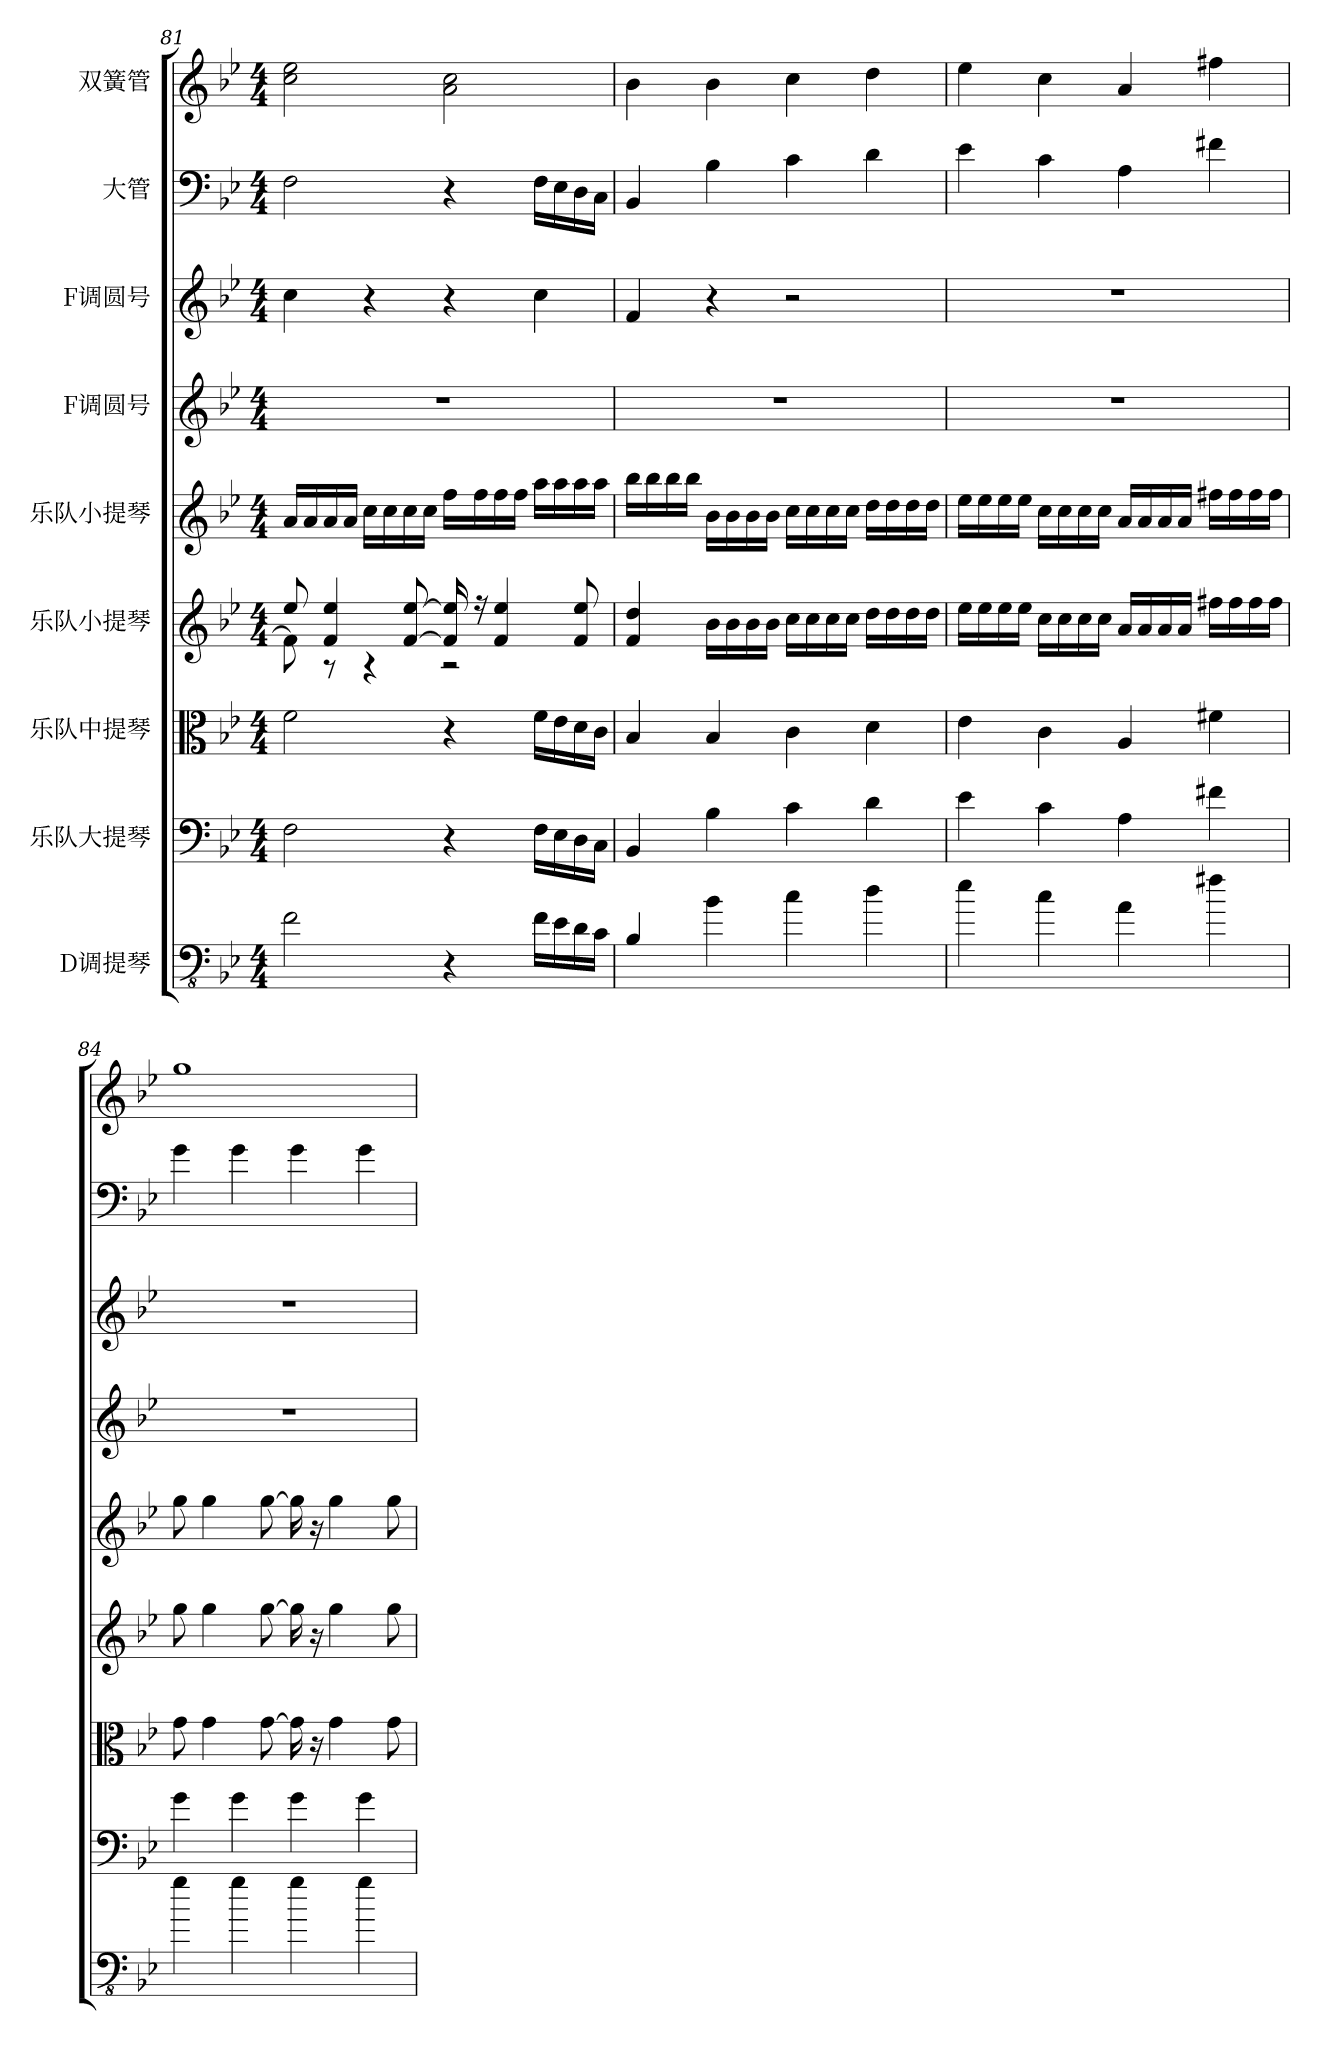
**kern	**kern	**kern	**kern	**kern	**kern	**kern	**kern	**kern
*part9	*part8	*part7	*part6	*part5	*part4	*part3	*part2	*part1
*staff9	*staff8	*staff7	*staff6	*staff5	*staff4	*staff3	*staff2	*staff1
*I"D调提琴	*I"乐队大提琴	*I"乐队中提琴	*I"乐队小提琴	*I"乐队小提琴	*I"F调圆号	*I"F调圆号	*I"大管	*I"双簧管
!!LO:PB:g=z
*clefFv4	*clefF4	*clefC3	*clefG2	*clefG2	*clefG2	*clefG2	*clefF4	*clefG2
*ITrd7c12	*	*	*	*	*ITrd4c7	*ITrd4c7	*	*
*k[b-e-]	*k[b-e-]	*k[b-e-]	*k[b-e-]	*k[b-e-]	*k[b-e-a-]	*k[b-e-a-]	*k[b-e-]	*k[b-e-]
*M4/4	*M4/4	*M4/4	*M4/4	*M4/4	*M4/4	*M4/4	*M4/4	*M4/4
=81	=81	=81	=81	=81	=81	=81	=81	=81
*	*	*	*^	*	*	*	*	*
2FF\	2F\	2f\	8ee-/	8f\]	16a/LL	1r	4f\	2F\	2cc\ 2ee-\
.	.	.	.	.	16a/	.	.	.	.
.	.	.	4f/ 4ee-/	8r	16a/	.	.	.	.
.	.	.	.	.	16a/JJ	.	.	.	.
.	.	.	.	4r	16cc\LL	.	4r	.	.
.	.	.	.	.	16cc\	.	.	.	.
.	.	.	[8f/ [8ee-/	.	16cc\	.	.	.	.
.	.	.	.	.	16cc\JJ	.	.	.	.
4r	4r	4r	16f/] 16ee-/]	2r	16ff\LL	.	4r	4r	2a\ 2cc\
.	.	.	16r	.	16ff\	.	.	.	.
.	.	.	4f/ 4ee-/	.	16ff\	.	.	.	.
.	.	.	.	.	16ff\JJ	.	.	.	.
16FF\LL	16F\LL	16f\LL	.	.	16aa\LL	.	4f\	16F\LL	.
16EE-\	16E-\	16e-\	.	.	16aa\	.	.	16E-\	.
16DD\	16D\	16d\	8f/ 8ee-/	.	16aa\	.	.	16D\	.
16CC\JJ	16C\JJ	16c\JJ	.	.	16aa\JJ	.	.	16C\JJ	.
*	*	*	*v	*v	*	*	*	*	*
=82	=82	=82	=82	=82	=82	=82	=82	=82
4BBB-/	4BB-/	4B-/	4f/ 4dd/	16bb-\LL	1r	4B-/	4BB-/	4b-\
.	.	.	.	16bb-\	.	.	.	.
.	.	.	.	16bb-\	.	.	.	.
.	.	.	.	16bb-\JJ	.	.	.	.
4BB-\	4B-\	4B-/	16b-\LL	16b-\LL	.	4r	4B-\	4b-\
.	.	.	16b-\	16b-\	.	.	.	.
.	.	.	16b-\	16b-\	.	.	.	.
.	.	.	16b-\JJ	16b-\JJ	.	.	.	.
4C\	4c\	4c\	16cc\LL	16cc\LL	.	2r	4c\	4cc\
.	.	.	16cc\	16cc\	.	.	.	.
.	.	.	16cc\	16cc\	.	.	.	.
.	.	.	16cc\JJ	16cc\JJ	.	.	.	.
*	*	*	*	*	*	*	*	*MM150
4D\	4d\	4d\	16dd\LL	16dd\LL	.	.	4d\	4dd\
.	.	.	16dd\	16dd\	.	.	.	.
.	.	.	16dd\	16dd\	.	.	.	.
.	.	.	16dd\JJ	16dd\JJ	.	.	.	.
!!LO:PB:g=z
=83	=83	=83	=83	=83	=83	=83	=83	=83
4E-\	4e-\	4e-\	16ee-\LL	16ee-\LL	1r	1r	4e-\	4ee-\
.	.	.	16ee-\	16ee-\	.	.	.	.
.	.	.	16ee-\	16ee-\	.	.	.	.
.	.	.	16ee-\JJ	16ee-\JJ	.	.	.	.
4C\	4c\	4c\	16cc\LL	16cc\LL	.	.	4c\	4cc\
.	.	.	16cc\	16cc\	.	.	.	.
.	.	.	16cc\	16cc\	.	.	.	.
.	.	.	16cc\JJ	16cc\JJ	.	.	.	.
4AA\	4A\	4A/	16a/LL	16a/LL	.	.	4A\	4a/
.	.	.	16a/	16a/	.	.	.	.
.	.	.	16a/	16a/	.	.	.	.
.	.	.	16a/JJ	16a/JJ	.	.	.	.
*	*	*	*	*	*	*	*	*MM149
4F#X\	4f#X\	4f#X\	16ff#X\LL	16ff#X\LL	.	.	4f#X\	4ff#X\
.	.	.	16ff#\	16ff#\	.	.	.	.
.	.	.	16ff#\	16ff#\	.	.	.	.
.	.	.	16ff#\JJ	16ff#\JJ	.	.	.	.
=84	=84	=84	=84	=84	=84	=84	=84	=84
*	*	*	*	*	*	*	*	*MM152
4G\	4g\	8g\	8gg\	8gg\	1r	1r	4g\	1gg
.	.	4g\	4gg\	4gg\	.	.	.	.
4G\	4g\	.	.	.	.	.	4g\	.
.	.	[8g\	[8gg\	[8gg\	.	.	.	.
4G\	4g\	16g\]	16gg\]	16gg\]	.	.	4g\	.
.	.	16r	16r	16r	.	.	.	.
.	.	4g\	4gg\	4gg\	.	.	.	.
4G\	4g\	.	.	.	.	.	4g\	.
.	.	8g\	8gg\	8gg\	.	.	.	.
=	=	=	=	=	=	=	=	=
*-	*-	*-	*-	*-	*-	*-	*-	*-
